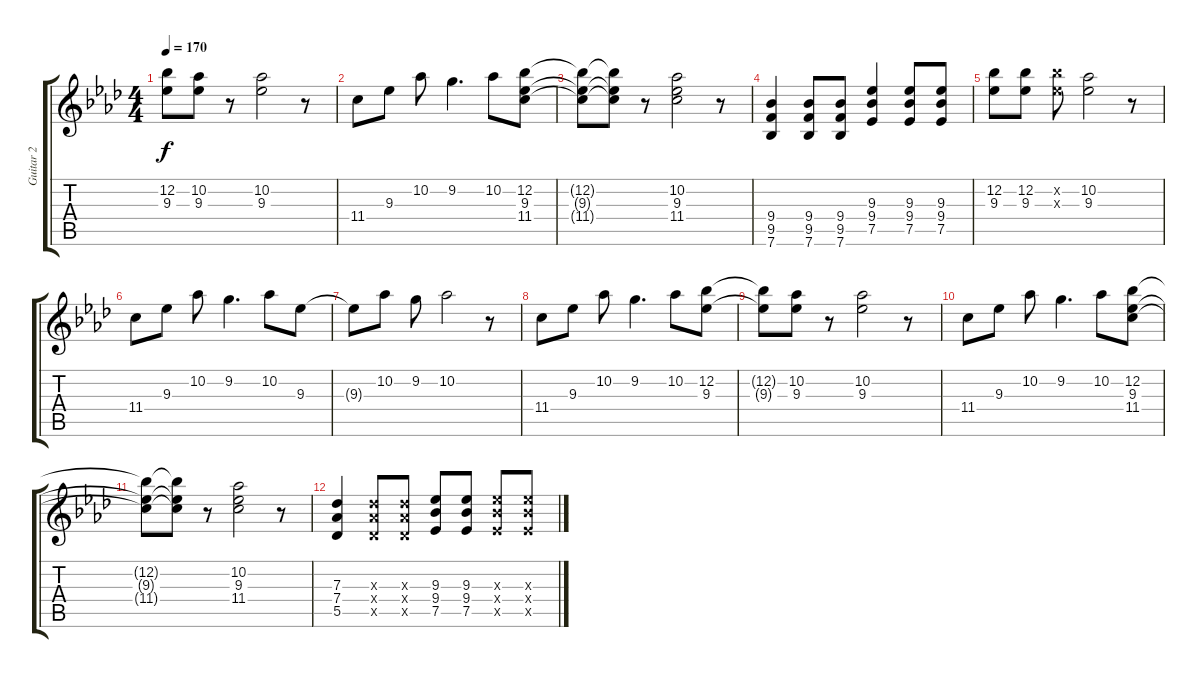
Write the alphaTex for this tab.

\track ("Guitar 2" "Guitar 2") {instrument distortionguitar}
\staff {score tabs}
\tuning (Eb4 Bb3 Gb3 Db3 Ab2 Eb2) {hide}
\ts (4 4)
\tempo 170
\clef g2
\ks ab
(12.2{t} 9.3{t}).8{dy f} (10.2 9.3).8 r.8 (10.2 9.3).2 r.8 |
11.4.8 9.3.8 10.2.8 9.2.4{d} 10.2.8 (12.2 9.3 11.4).8 |
(12.2{t} 9.3{t} 11.4{t}).8 (12.2{t} 9.3{t} 11.4{t}).8 r.8 (10.2 9.3 11.4).2 r.8 |
(9.4 9.5 7.6).4 (9.4 9.5 7.6).8 (9.4 9.5 7.6).8 (9.3 9.4 7.5).4 (9.3 9.4 7.5).8 (9.3 9.4 7.5).8 |
(12.2 9.3).8 (12.2 9.3).8 (12.2{x} 9.3{x}).8 (10.2 9.3).2 r.8 |
11.4.8 9.3.8 10.2.8 9.2.4{d} 10.2.8 9.3.8 |
9.3{t}.8 10.2.8 9.2.8 10.2.2 r.8 |
11.4.8 9.3.8 10.2.8 9.2.4{d} 10.2.8 (12.2 9.3).8 |
(12.2{t} 9.3{t}).8 (10.2 9.3).8 r.8 (10.2 9.3).2 r.8 |
11.4.8 9.3.8 10.2.8 9.2.4{d} 10.2.8 (12.2 9.3 11.4).8 |
(12.2{t} 9.3{t} 11.4{t}).8 (12.2{t} 9.3{t} 11.4{t}).8 r.8 (10.2 9.3 11.4).2 r.8 |
(7.3 7.4 5.5).4 (7.3{x} 7.4{x} 5.5{x}).8 (7.3{x} 7.4{x} 5.5{x}).8 (9.3 9.4 7.5).8 (9.3 9.4 7.5).8 (9.3{x} 9.4{x} 7.5{x}).8 (9.3{x} 9.4{x} 7.5{x}).8
